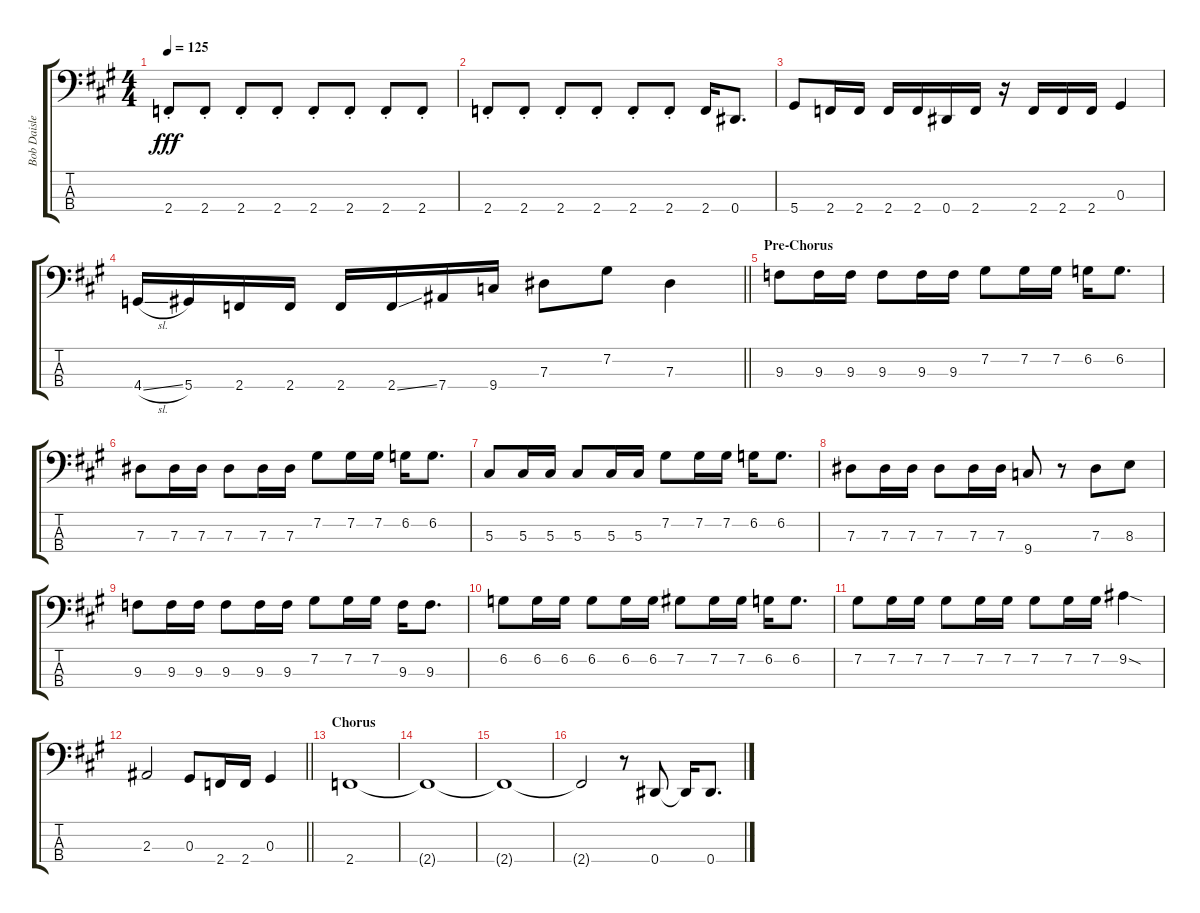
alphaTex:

\track ("Bob Daisley - Bass" "Bob Daisle") {instrument electricbasspick}
\staff {score tabs}
\tuning (Gb2 Db2 Ab1 Eb1) {hide}
\ts (4 4)
\tempo 125
\clef f4
\ks a
2.4{st}.8{dy fff} 2.4{st}.8 2.4{st}.8 2.4{st}.8 2.4{st}.8 2.4{st}.8 2.4{st}.8 2.4{st}.8 |
2.4{st}.8 2.4{st}.8 2.4{st}.8 2.4{st}.8 2.4{st}.8 2.4{st}.8 2.4.16 0.4.8{d} |
5.4.8 2.4.16 2.4.16 2.4.16 2.4.16 0.4.16 2.4.16 r.16 2.4.16 2.4.16 2.4.16 0.3.4 |
\barLineRight lightlight
4.4{sl}.16 5.4.16 2.4.16 2.4.16 2.4.16 2.4{ss}.16 7.4.16 9.4.16 7.3.8 7.2.8 7.3.4 |
\section ("" "Pre-Chorus")
9.3.8 9.3.16 9.3.16 9.3.8 9.3.16 9.3.16 7.2.8 7.2.16 7.2.16 6.2.16 6.2.8{d} |
7.3.8 7.3.16 7.3.16 7.3.8 7.3.16 7.3.16 7.2.8 7.2.16 7.2.16 6.2.16 6.2.8{d} |
5.3.8 5.3.16 5.3.16 5.3.8 5.3.16 5.3.16 7.2.8 7.2.16 7.2.16 6.2.16 6.2.8{d} |
7.3.8 7.3.16 7.3.16 7.3.8 7.3.16 7.3.16 9.4.8 r.8 7.3.8 8.3.8 |
9.3.8 9.3.16 9.3.16 9.3.8 9.3.16 9.3.16 7.2.8 7.2.16 7.2.16 9.3.16 9.3.8{d} |
6.2.8 6.2.16 6.2.16 6.2.8 6.2.16 6.2.16 7.2.8 7.2.16 7.2.16 6.2.16 6.2.8{d} |
7.2.8 7.2.16 7.2.16 7.2.8 7.2.16 7.2.16 7.2.8 7.2.16 7.2.16 9.2{sod}.4 |
\barLineRight lightlight
2.3.2 0.3.8 2.4.16 2.4.16 0.3.4 |
\section ("" "Chorus")
2.4.1 |
2.4{t}.1 |
2.4{t}.1 |
2.4{t}.2 r.8 0.4.8 0.4{t}.16 0.4.8{d}
